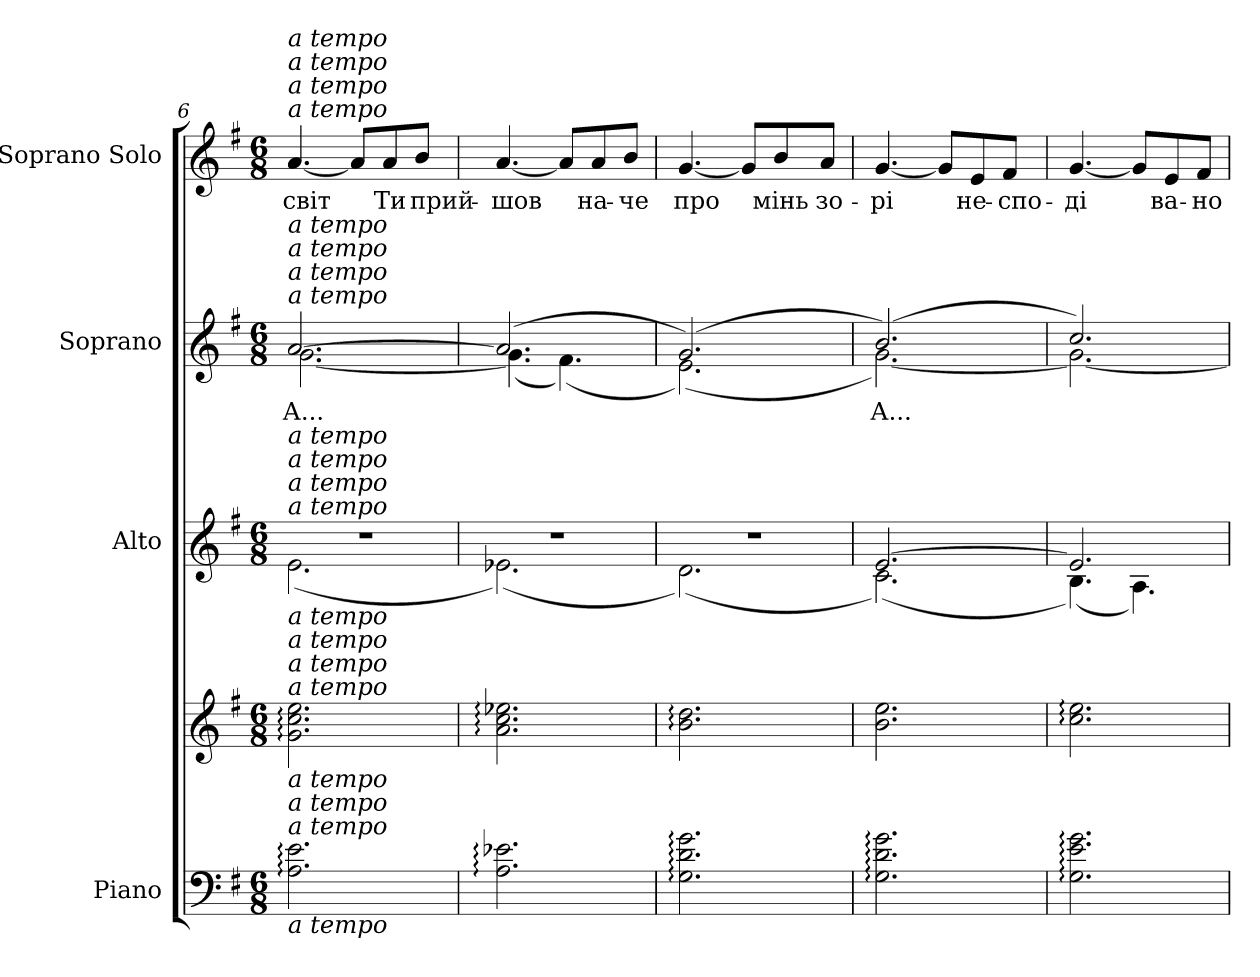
**kern	**kern	**kern	**kern	**text	**kern	**text
*part4	*part4	*part3	*part2	*part2	*part1	*part1
*staff5	*staff4	*staff3	*staff2	*staff2	*staff1	*staff1
*I"Piano	*	*I"Alto	*I"Soprano	*	*I"Soprano Solo	*
!!LO:PB:g=z
*clefF4	*clefG2	*clefG2	*clefG2	*	*clefG2	*
*k[f#]	*k[f#]	*k[f#]	*k[f#]	*	*k[f#]	*
*e:	*e:	*e:	*e:	*	*e:	*
*M6/8	*M6/8	*M6/8	*M6/8	*	*M6/8	*
=6	=6	=6	=6	=6	=6	=6
!	!	!LO:N:vis=1	!	!	!	!
*	*	*^	*	*	*	*
!	!	!	!	!	!LO:LY:b:color=#000000	!	!
*	*	*	*	*^	*	*	*
!	!	!	!	!	!	!	!LO:TX:a:i:t=a tempo	!
!	!	!	!	!	!	!	!LO:TX:a:i:t=a tempo	!
!	!	!	!	!	!	!	!LO:TX:a:i:t=a tempo	!
!	!	!	!	!	!	!	!LO:TX:a:i:t=a tempo	!
!	!	!	!	!LO:TX:a:i:t=a tempo	!	!	!	!
!	!	!	!	!LO:TX:a:i:t=a tempo	!	!	!	!
!	!	!	!	!LO:TX:a:i:t=a tempo	!	!	!	!
!	!	!	!	!LO:TX:a:i:t=a tempo	!	!	!	!
!	!	!LO:TX:a:i:t=a tempo	!	!	!	!	!	!
!	!	!LO:TX:a:i:t=a tempo	!	!	!	!	!	!
!	!	!LO:TX:a:i:t=a tempo	!	!	!	!	!	!
!	!	!LO:TX:a:i:t=a tempo	!	!	!	!	!	!
!	!LO:TX:a:i:t=a tempo	!	!	!	!	!	!	!
!	!LO:TX:a:i:t=a tempo	!	!	!	!	!	!	!
!	!LO:TX:a:i:t=a tempo	!	!	!	!	!	!	!
!	!LO:TX:a:i:t=a tempo	!	!	!	!	!	!	!
!LO:TX:a:i:t=a tempo	!	!	!	!	!	!	!	!
!LO:TX:a:i:t=a tempo	!	!	!	!	!	!	!	!
!LO:TX:a:i:t=a tempo	!	!	!	!	!	!	!	!
!LO:TX:b:i:t=a tempo	!	!	!	!	!	!	!	!
!	!	!	!	!	!	!	!	!LO:LY:b:color=#000000
2.Ai\: 2.ei:	2.gi\: 2.cci: 2.eei:	2.r	(2.ei\	[>2.ai/	[<2.gi\	А...	[<4.ai/	світ
.	.	.	.	.	.	.	8ai/L]	.
!	!	!	!	!	!	!	!	!LO:LY:b:color=#000000
.	.	.	.	.	.	.	8ai/	Ти
!	!	!	!	!	!	!	!	!LO:LY:b:color=#000000
.	.	.	.	.	.	.	8bi/J	прий-
=7	=7	=7	=7	=7	=7	=7	=7	=7
!	!	!LO:N:vis=1	!	!	!	!	!	!
!	!	!	!	!	!	!	!	!LO:LY:b:color=#000000
2.Ai\: 2.e-Xi:	2.ai\: 2.cci: 2.ee-Xi:	2.r	(2.e-Xi\)	(2.ai/]	(4.gi\]	.	[<4.ai/	-шов
.	.	.	.	.	(4.f#i\)	.	8ai/L]	.
!	!	!	!	!	!	!	!	!LO:LY:b:color=#000000
.	.	.	.	.	.	.	8ai/	на-
!	!	!	!	!	!	!	!	!LO:LY:b:color=#000000
.	.	.	.	.	.	.	8bi/J	-че
=8	=8	=8	=8	=8	=8	=8	=8	=8
!	!	!LO:N:vis=1	!	!	!	!	!	!
!	!	!	!	!	!	!	!	!LO:LY:b:color=#000000
2.Gi\: 2.di: 2.gi:	2.bi\: 2.ddi:	2.r	(2.di\)	(2.gi/)	(2.ei\)	.	[<4.gi/	про
.	.	.	.	.	.	.	8gi/L]	.
!	!	!	!	!	!	!	!	!LO:LY:b:color=#000000
.	.	.	.	.	.	.	8bi/	мінь
!	!	!	!	!	!	!	!	!LO:LY:b:color=#000000
.	.	.	.	.	.	.	8ai/J	зо-
=9	=9	=9	=9	=9	=9	=9	=9	=9
!	!	!	!	!	!	!LO:LY:b:color=#000000	!	!
!	!	!	!	!	!	!	!	!LO:LY:b:color=#000000
2.Gi\: 2.di: 2.gi:	2.bi\ 2.eei	[>2.ei/	(2.ci\)	(2.bi/)	[<2.gi\)	А...	[<4.gi/	-рі
.	.	.	.	.	.	.	8gi/L]	.
!	!	!	!	!	!	!	!	!LO:LY:b:color=#000000
.	.	.	.	.	.	.	8ei/	не-
!	!	!	!	!	!	!	!	!LO:LY:b:color=#000000
.	.	.	.	.	.	.	8f#i/J	-спо-
=10	=10	=10	=10	=10	=10	=10	=10	=10
!	!	!	!	!	!	!	!	!LO:LY:b:color=#000000
2.Gi\: 2.ei: 2.gi:	2.cci\: 2.eei:	2.ei/]	(4.Bi\)	2.cci/)	2.gi\_<	.	[<4.gi/	-ді
.	.	.	4.Ai\)	.	.	.	8gi/L]	.
!	!	!	!	!	!	!	!	!LO:LY:b:color=#000000
.	.	.	.	.	.	.	8ei/	ва-
!	!	!	!	!	!	!	!	!LO:LY:b:color=#000000
.	.	.	.	.	.	.	8f#i/J	-но
*	*	*v	*v	*	*	*	*	*
*	*	*	*v	*v	*	*	*
=	=	=	=	=	=	=
*-	*-	*-	*-	*-	*-	*-
